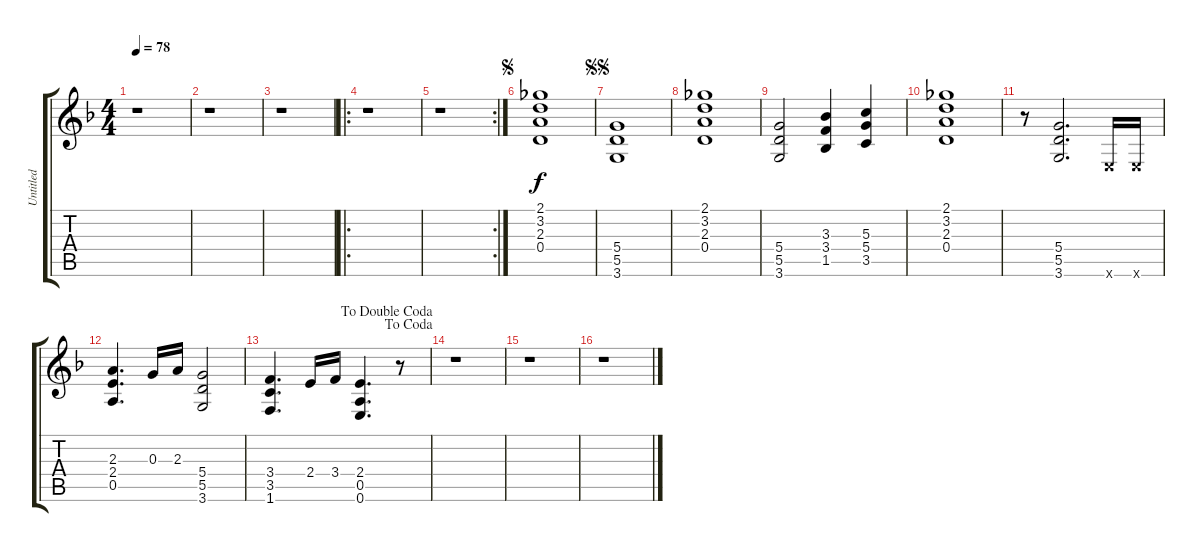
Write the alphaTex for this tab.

\track ("Untitled" "Untitled") {instrument distortionguitar}
\staff {score tabs}
\tuning (E4 B3 G3 D3 A2 E2) {hide}
\ts (4 4)
\tempo 78
\clef g2
\ks f
r.1{dy f} |
r.1 |
r.1 |
\ro
r.1 |
\rc 2
r.1 |
\jump segno
(2.1 3.2 2.3 0.4).1 |
\jump segnosegno
(5.4 5.5 3.6).1 |
(2.1 3.2 2.3 0.4).1 |
(5.4 5.5 3.6).2 (3.3 3.4 1.5).4 (5.3 5.4 3.5).4 |
(2.1 3.2 2.3 0.4).1 |
r.8 (5.4 5.5 3.6).2{d} 0.6{x}.16 0.6{x}.16 |
(2.3 2.4 0.5).4{d} 0.3.16 2.3.16 (5.4 5.5 3.6).2 |
\jump dacoda
\jump dadoublecoda
(3.4 3.5 1.6).4{d} 2.4.16 3.4.16 (2.4 0.5 0.6).4{d} r.8 |
r.1 |
r.1 |
r.1
